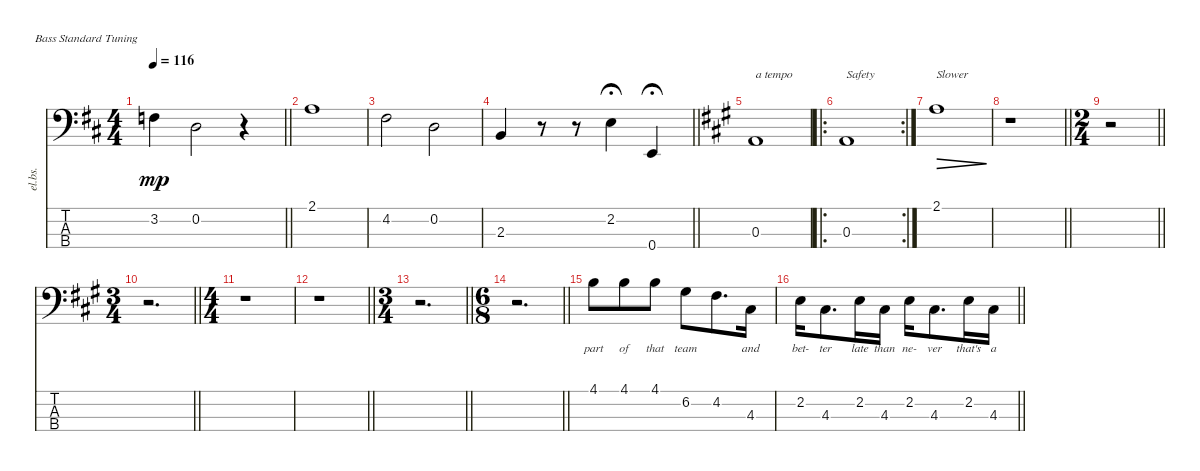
\defaultSystemsLayout 4
\bracketExtendMode nobrackets
\track ("Electric Bass" "el.bs.") {defaultSystemsLayout 6 multiBarRest instrument electricbassfinger}
\staff {score tabs}
\tuning (G2 D2 A1 E1)
\ts (4 4)
\beaming (8 2 2 2 2)
\tempo 116
\clef f4
\barLineRight lightlight
\ks d
3.2{acc forcenatural}.4{dy mp beam Down} 0.2{acc forcenatural}.2{beam Down} r.4{beam Down} |
2.1{acc forcenatural}.1{beam Down} |
4.2{acc #}.2{beam Down} 0.2{acc forcenatural}.2{beam Down} |
\barLineRight lightlight
2.3{acc forcenatural}.4{beam Up} r.8{beam Down} r.8{beam Down} 2.2{acc forcenatural}.4{fermata (medium 0.5) beam Down} 0.4{acc forcenatural}.4{fermata (medium 0.5) beam Up} |
\ks a
0.3{acc forcenatural}.1{txt "a tempo" beam Up} |
\ro
\rc 2
0.3{acc forcenatural}.1{txt "Safety" beam Up} |
2.1{acc forcenatural}.1{txt "Slower" dec beam Down} |
\barLineRight lightlight
r.1{beam Down} |
\ts (2 4)
\beaming (8 2 2)
\barLineRight lightlight
r.2{beam Down} |
\ts (3 4)
\beaming (8 2 2 2)
\barLineRight lightlight
r.2{d beam Down} |
\ts (4 4)
\beaming (8 2 2 2 2)
r.1{beam Down} |
\barLineRight lightlight
r.1{beam Down} |
\ts (3 4)
\beaming (8 2 2 2)
\barLineRight lightlight
r.2{d beam Down} |
\ts (6 8)
\beaming (8 3 3)
\barLineRight lightlight
r.2{d beam Down} |
4.1{acc forcenatural}.8{lyrics (0 "part") lyrics (1 "") lyrics (2 "") lyrics (3 "") lyrics (4 "") beam Down} 4.1{acc forcenatural}.8{lyrics (0 "of") lyrics (1 "") lyrics (2 "") lyrics (3 "") lyrics (4 "") beam Down} 4.1{acc forcenatural}.8{lyrics (0 "that") lyrics (1 "") lyrics (2 "") lyrics (3 "") lyrics (4 "") beam Down} 6.2{acc #}.8{lyrics (0 "team") lyrics (1 "") lyrics (2 "") lyrics (3 "") lyrics (4 "") beam Down} 4.2{acc #}.8{d beam Down} 4.3{acc #}.16{lyrics (0 "and") lyrics (1 "") lyrics (2 "") lyrics (3 "") lyrics (4 "") beam Down} |
\barLineRight lightlight
2.2{acc forcenatural}.16{lyrics (0 "bet-") lyrics (1 "") lyrics (2 "") lyrics (3 "") lyrics (4 "") beam Down} 4.3{acc #}.8{d lyrics (0 "ter") lyrics (1 "") lyrics (2 "") lyrics (3 "") lyrics (4 "") beam Down} 2.2{acc forcenatural}.16{lyrics (0 "late") lyrics (1 "") lyrics (2 "") lyrics (3 "") lyrics (4 "") beam Down} 4.3{acc #}.16{lyrics (0 "than") lyrics (1 "") lyrics (2 "") lyrics (3 "") lyrics (4 "") beam Down} 2.2{acc forcenatural}.16{lyrics (0 "ne-") lyrics (1 "") lyrics (2 "") lyrics (3 "") lyrics (4 "") beam Down} 4.3{acc #}.8{d lyrics (0 "ver") lyrics (1 "") lyrics (2 "") lyrics (3 "") lyrics (4 "") beam Down} 2.2{acc forcenatural}.16{lyrics (0 "that's") lyrics (1 "") lyrics (2 "") lyrics (3 "") lyrics (4 "") beam Down} 4.3{acc #}.16{lyrics (0 "a") lyrics (1 "") lyrics (2 "") lyrics (3 "") lyrics (4 "") beam Down}
